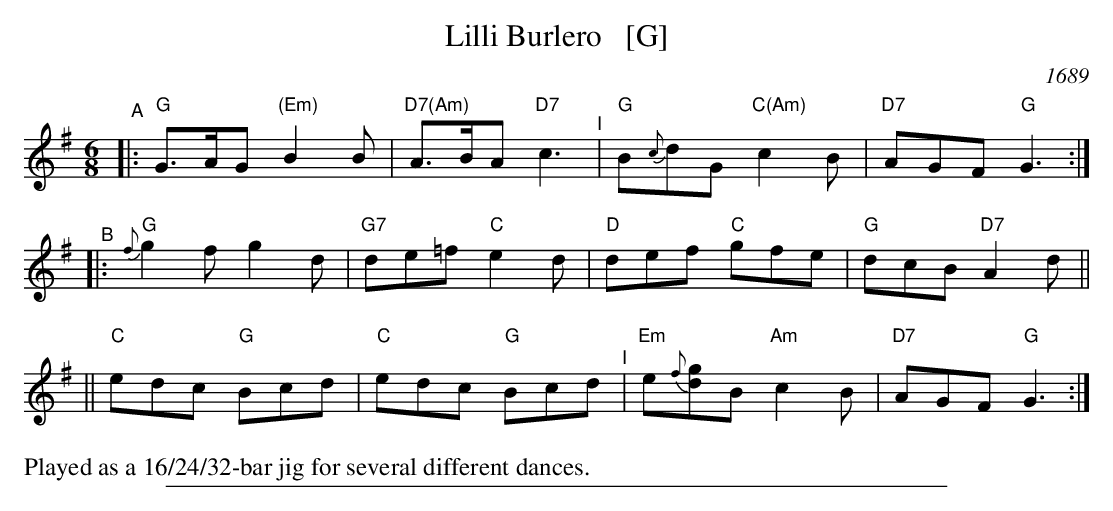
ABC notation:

X:1
T: Lilli Burlero   [G]
O: 1689
M: 6/8
K: G
"^A"\
|: "G"G>AG "(Em)"B2B | "D7(Am)"A>BA "D7"c3 "^I"| "G"B{c}dG "C(Am)"c2B | "D7"AGF"G"G3 :|
"^B"\
|: "G"{f}g2f g2d | "G7"de=f "C"e2d | "D"def "C"gfe | "G"dcB "D7"A2d ||
|| "C"edc "G"Bcd | "C"edc "G"Bcd "^I"| "Em"e{f}[gd]B "Am"c2B | "D7"AGF "G"G3 :|
